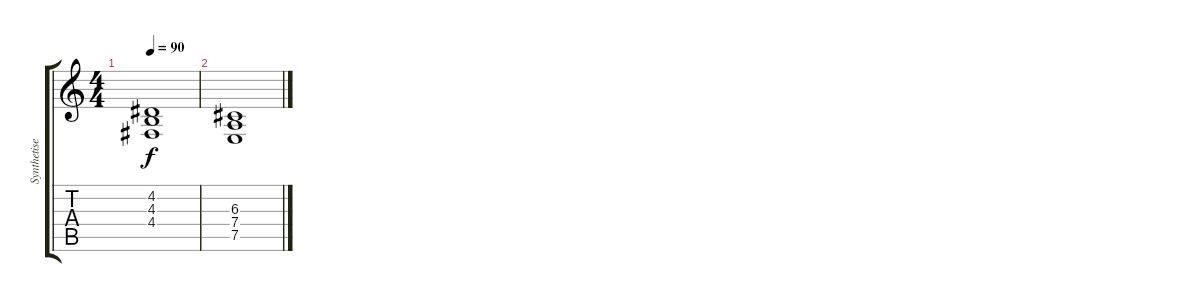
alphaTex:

\track ("Synthetiser II" "Synthetise") {instrument choiraahs}
\staff {score tabs}
\tuning (E4 B3 G3 D3 A2 E2) {hide}
\ts (4 4)
\tempo 90
\clef g2
\ks c
(4.2 4.3 4.4).1{dy f} |
(6.3 7.4 7.5).1
